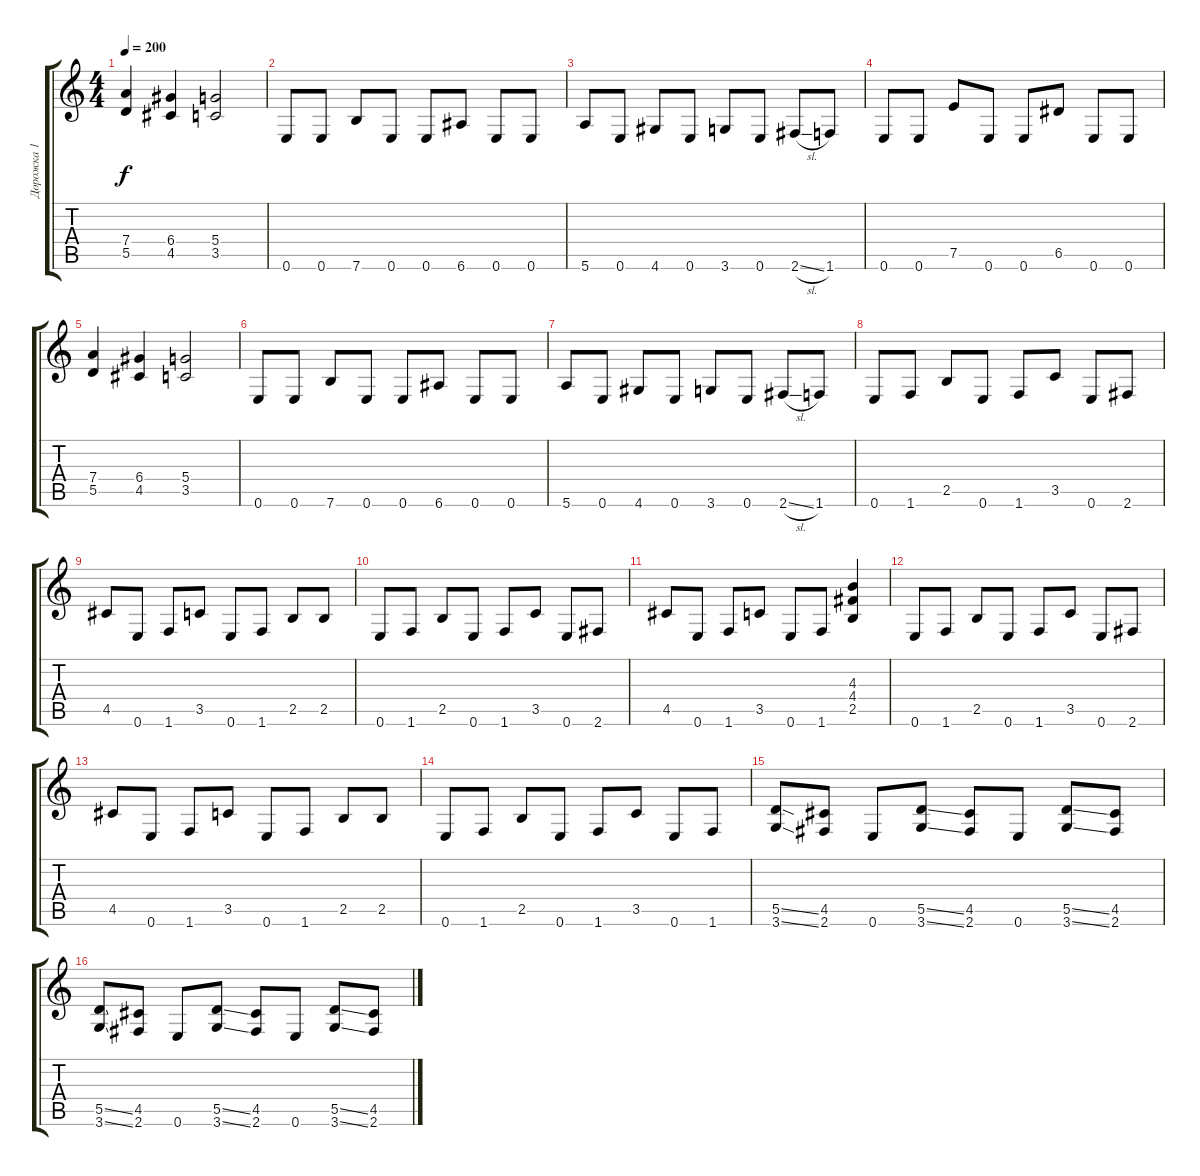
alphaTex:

\track ("Дорожка 1" "Дорожка 1") {instrument distortionguitar}
\staff {score tabs}
\tuning (E4 B3 G3 D3 A2 E2) {hide}
\ts (4 4)
\tempo 200
\clef g2
\ks c
(7.4 5.5).4{dy f} (6.4 4.5).4 (5.4 3.5).2 |
0.6.8 0.6.8 7.6.8 0.6.8 0.6.8 6.6.8 0.6.8 0.6.8 |
5.6.8 0.6.8 4.6.8 0.6.8 3.6.8 0.6.8 2.6{sl}.8 1.6.8 |
0.6.8 0.6.8 7.5.8 0.6.8 0.6.8 6.5.8 0.6.8 0.6.8 |
(7.4 5.5).4 (6.4 4.5).4 (5.4 3.5).2 |
0.6.8 0.6.8 7.6.8 0.6.8 0.6.8 6.6.8 0.6.8 0.6.8 |
5.6.8 0.6.8 4.6.8 0.6.8 3.6.8 0.6.8 2.6{sl}.8 1.6.8 |
0.6.8 1.6.8 2.5.8 0.6.8 1.6.8 3.5.8 0.6.8 2.6.8 |
4.5.8 0.6.8 1.6.8 3.5.8 0.6.8 1.6.8 2.5.8 2.5.8 |
0.6.8 1.6.8 2.5.8 0.6.8 1.6.8 3.5.8 0.6.8 2.6.8 |
4.5.8 0.6.8 1.6.8 3.5.8 0.6.8 1.6.8 (4.3 4.4 2.5).4 |
0.6.8 1.6.8 2.5.8 0.6.8 1.6.8 3.5.8 0.6.8 2.6.8 |
4.5.8 0.6.8 1.6.8 3.5.8 0.6.8 1.6.8 2.5.8 2.5.8 |
0.6.8 1.6.8 2.5.8 0.6.8 1.6.8 3.5.8 0.6.8 1.6.8 |
(5.5{ss} 3.6{ss}).8 (4.5 2.6).8 0.6.8 (5.5{ss} 3.6{ss}).8 (4.5 2.6).8 0.6.8 (5.5{ss} 3.6{ss}).8 (4.5 2.6).8 |
(5.5{ss} 3.6{ss}).8 (4.5 2.6).8 0.6.8 (5.5{ss} 3.6{ss}).8 (4.5 2.6).8 0.6.8 (5.5{ss} 3.6{ss}).8 (4.5 2.6).8
